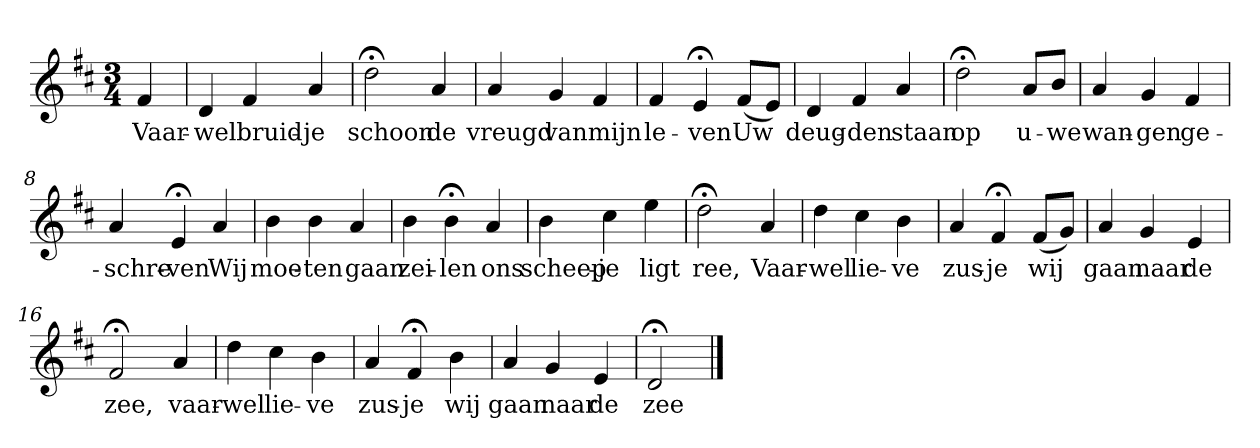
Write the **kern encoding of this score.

**kern	**text
*part1	*part1
*staff1	*staff1
*k[f#c#]	*
*D:	*
*M3/4	*
*MM120	*
=	=
4f#	Vaar-
=1	=1
4d	-wel
4f#	bruid-
4a	-je
=2	=2
2dd;<	schoon
4a	de
=3	=3
4a	vreugd
4g	van
4f#	mijn
=4	=4
4f#	le-
4e;<	-ven
(8f#L	Uw
8eJ)	.
=5	=5
4d	deug-
4f#	-den
4a	staan
=6	=6
2dd;<	op
8aL	u-
8bJ	-we
=7	=7
4a	wan-
4g	-gen
4f#	ge-
=8	=8
4a	-schre-
4e;<	-ven
4a	Wij
=9	=9
4b	moe-
4b	-ten
4a	gaan
=10	=10
4b	zei-
4b;<	-len
4a	ons
=11	=11
4b	scheep-
4cc#	-je
4ee	ligt
=12	=12
2dd;<	ree,
4a	Vaar-
=13	=13
4dd	-wel
4cc#	lie-
4b	-ve
=14	=14
4a	zus-
4f#;<	-je
(8f#L	wij
8gJ)	.
=15	=15
4a	gaan
4g	naar
4e	de
=16	=16
2f#;<	zee,
4a	vaar-
=17	=17
4dd	-wel
4cc#	lie-
4b	-ve
=18	=18
4a	zus-
4f#;<	-je
4b	wij
=19	=19
4a	gaan
4g	naar
4e	de
=20	=20
2d;<	zee
==	==
*-	*-
